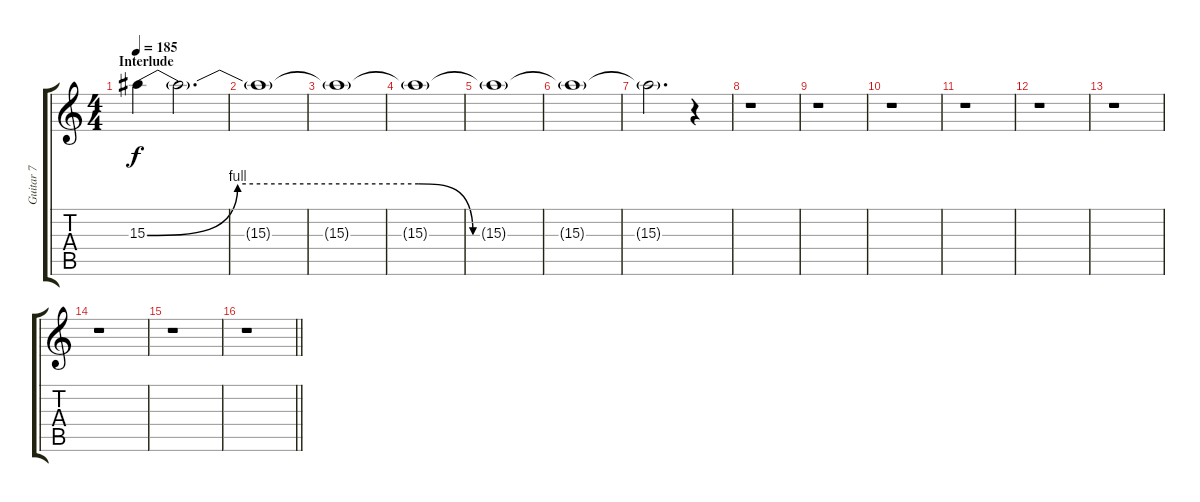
\track ("Guitar 7" "Guitar 7") {instrument distortionguitar}
\staff {score tabs}
\tuning (E4 B3 G3 D3 A2 D2) {hide}
\ts (4 4)
\section ("" "Interlude")
\tempo 185
\clef g2
\ks c
15.3{be (custom 0 0 10 4 30 4 36 0 60 0)}.4{dy f} 15.3{t}.2{d} |
15.3{t}.1 |
15.3{t}.1 |
15.3{t}.1 |
15.3{t}.1 |
15.3{t}.1 |
15.3{t}.2{d} r.4 |
r.1 |
r.1 |
r.1 |
r.1 |
r.1 |
r.1 |
r.1 |
r.1 |
\barLineRight lightlight
r.1
